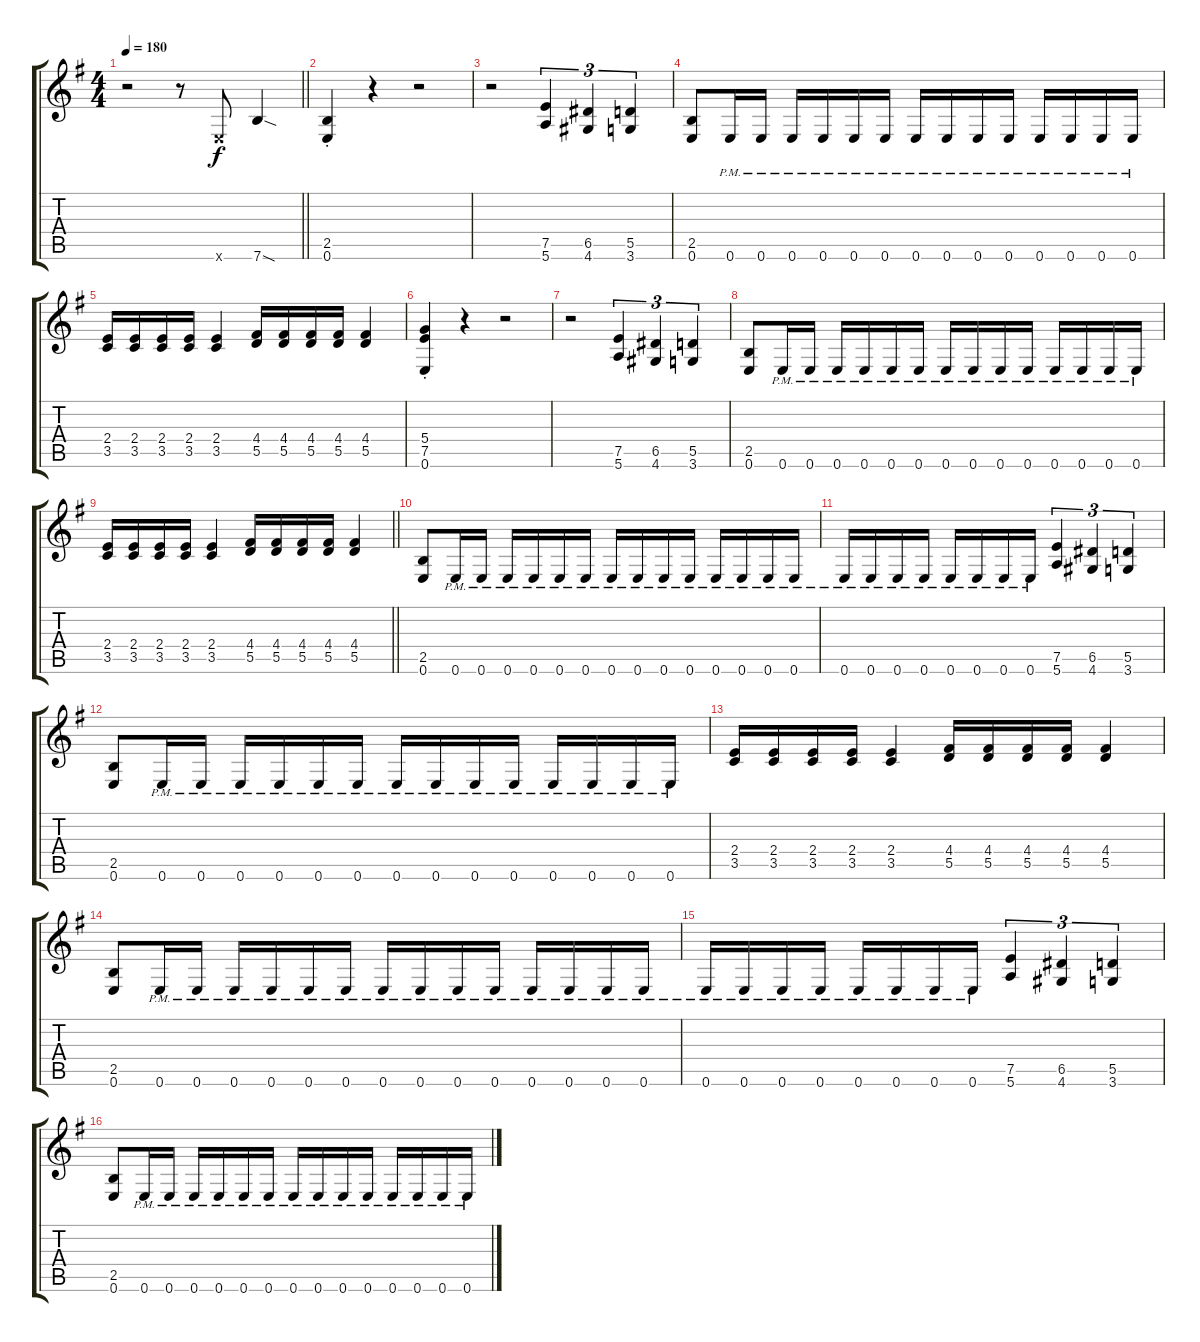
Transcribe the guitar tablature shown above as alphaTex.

\track "" {instrument distortionguitar}
\staff {score tabs}
\tuning (E4 B3 G3 D3 A2 E2) {hide}
\ts (4 4)
\tempo 180
\clef g2
\barLineRight lightlight
\ks g
r.2{dy f instrument distortionguitar} r.8 0.6{x}.8 7.6{sod}.4 |
(2.5{st} 0.6{st}).4 r.4 r.2 |
r.2 (7.5 5.6).4{tu (3 2)} (6.5 4.6).4{tu (3 2)} (5.5 3.6).4{tu (3 2)} |
(2.5 0.6).8 0.6{pm}.16 0.6{pm}.16 0.6{pm}.16 0.6{pm}.16 0.6{pm}.16 0.6{pm}.16 0.6{pm}.16 0.6{pm}.16 0.6{pm}.16 0.6{pm}.16 0.6{pm}.16 0.6{pm}.16 0.6{pm}.16 0.6{pm}.16 |
(2.4 3.5).16 (2.4 3.5).16 (2.4 3.5).16 (2.4 3.5).16 (2.4 3.5).4 (4.4 5.5).16 (4.4 5.5).16 (4.4 5.5).16 (4.4 5.5).16 (4.4 5.5).4 |
(5.4{st} 7.5{st} 0.6{st}).4 r.4 r.2 |
r.2 (7.5 5.6).4{tu (3 2)} (6.5 4.6).4{tu (3 2)} (5.5 3.6).4{tu (3 2)} |
(2.5 0.6).8 0.6{pm}.16 0.6{pm}.16 0.6{pm}.16 0.6{pm}.16 0.6{pm}.16 0.6{pm}.16 0.6{pm}.16 0.6{pm}.16 0.6{pm}.16 0.6{pm}.16 0.6{pm}.16 0.6{pm}.16 0.6{pm}.16 0.6{pm}.16 |
\barLineRight lightlight
(2.4 3.5).16 (2.4 3.5).16 (2.4 3.5).16 (2.4 3.5).16 (2.4 3.5).4 (4.4 5.5).16 (4.4 5.5).16 (4.4 5.5).16 (4.4 5.5).16 (4.4 5.5).4 |
(2.5 0.6).8 0.6{pm}.16 0.6{pm}.16 0.6{pm}.16 0.6{pm}.16 0.6{pm}.16 0.6{pm}.16 0.6{pm}.16 0.6{pm}.16 0.6{pm}.16 0.6{pm}.16 0.6{pm}.16 0.6{pm}.16 0.6{pm}.16 0.6{pm}.16 |
0.6{pm}.16 0.6{pm}.16 0.6{pm}.16 0.6{pm}.16 0.6{pm}.16 0.6{pm}.16 0.6{pm}.16 0.6{pm}.16 (7.5 5.6).4{tu (3 2)} (6.5 4.6).4{tu (3 2)} (5.5 3.6).4{tu (3 2)} |
(2.5 0.6).8 0.6{pm}.16 0.6{pm}.16 0.6{pm}.16 0.6{pm}.16 0.6{pm}.16 0.6{pm}.16 0.6{pm}.16 0.6{pm}.16 0.6{pm}.16 0.6{pm}.16 0.6{pm}.16 0.6{pm}.16 0.6{pm}.16 0.6{pm}.16 |
(2.4 3.5).16 (2.4 3.5).16 (2.4 3.5).16 (2.4 3.5).16 (2.4 3.5).4 (4.4 5.5).16 (4.4 5.5).16 (4.4 5.5).16 (4.4 5.5).16 (4.4 5.5).4 |
(2.5 0.6).8 0.6{pm}.16 0.6{pm}.16 0.6{pm}.16 0.6{pm}.16 0.6{pm}.16 0.6{pm}.16 0.6{pm}.16 0.6{pm}.16 0.6{pm}.16 0.6{pm}.16 0.6{pm}.16 0.6{pm}.16 0.6{pm}.16 0.6{pm}.16 |
0.6{pm}.16 0.6{pm}.16 0.6{pm}.16 0.6{pm}.16 0.6{pm}.16 0.6{pm}.16 0.6{pm}.16 0.6{pm}.16 (7.5 5.6).4{tu (3 2)} (6.5 4.6).4{tu (3 2)} (5.5 3.6).4{tu (3 2)} |
(2.5 0.6).8 0.6{pm}.16 0.6{pm}.16 0.6{pm}.16 0.6{pm}.16 0.6{pm}.16 0.6{pm}.16 0.6{pm}.16 0.6{pm}.16 0.6{pm}.16 0.6{pm}.16 0.6{pm}.16 0.6{pm}.16 0.6{pm}.16 0.6{pm}.16
